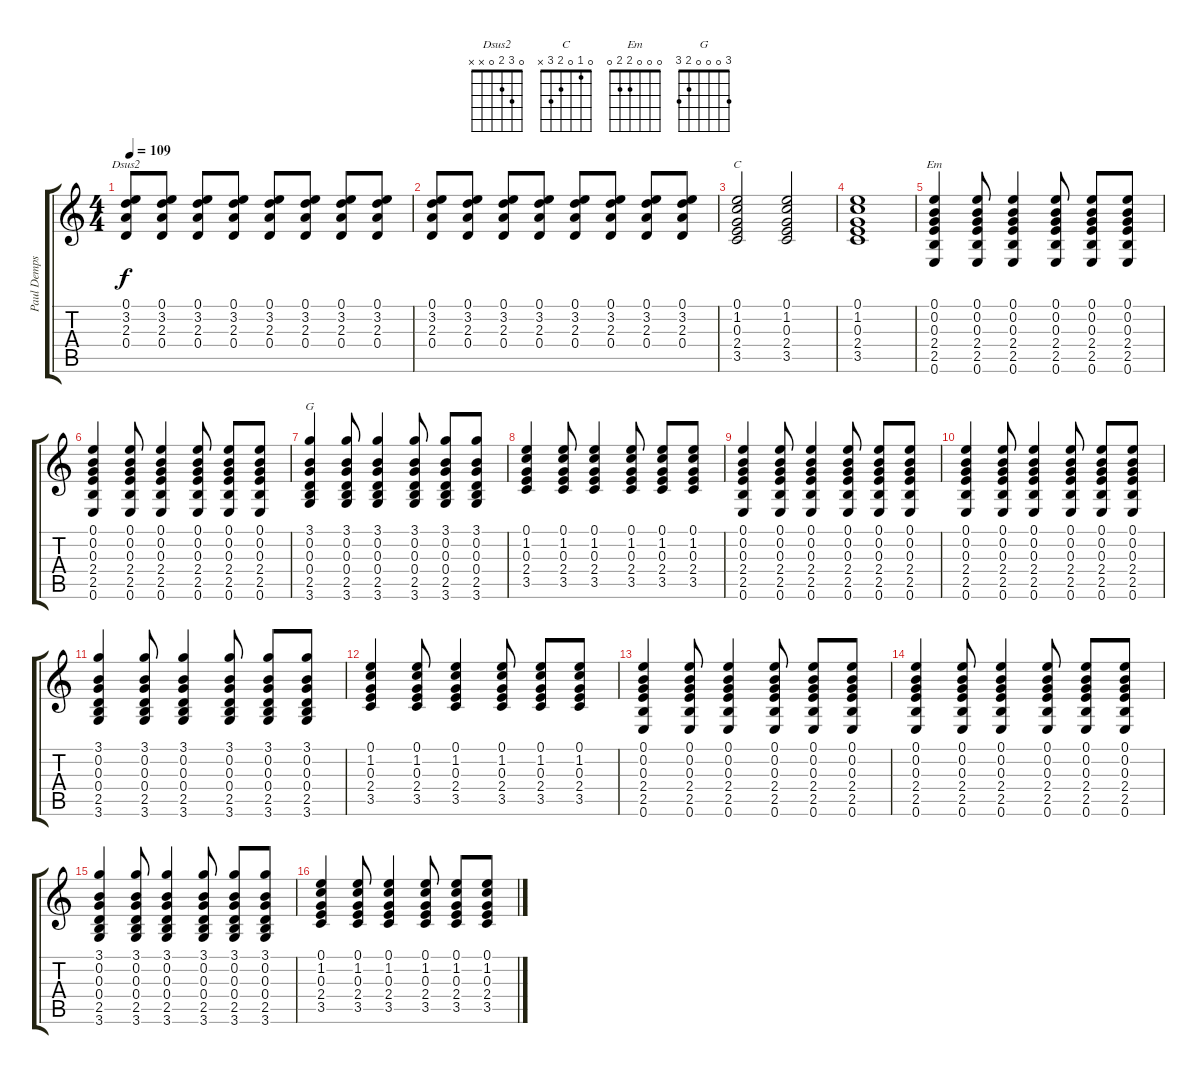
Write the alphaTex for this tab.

\track ("Paul Dempsy" "Paul Demps") {instrument acousticguitarsteel}
\staff {score tabs}
\tuning (E4 B3 G3 D3 A2 E2) {hide}
\chord ("Dsus2" 0 3 2 0 x x)
\chord ("C" 0 1 0 2 3 x)
\chord ("Em" 0 0 0 2 2 0)
\chord ("G" 3 0 0 0 2 3)
\ts (4 4)
\tempo 109
\clef g2
\ks c
(0.1 3.2 2.3 0.4).8{ch "Dsus2" dy f} (0.1 3.2 2.3 0.4).8 (0.1 3.2 2.3 0.4).8 (0.1 3.2 2.3 0.4).8 (0.1 3.2 2.3 0.4).8 (0.1 3.2 2.3 0.4).8 (0.1 3.2 2.3 0.4).8 (0.1 3.2 2.3 0.4).8 |
(0.1 3.2 2.3 0.4).8 (0.1 3.2 2.3 0.4).8 (0.1 3.2 2.3 0.4).8 (0.1 3.2 2.3 0.4).8 (0.1 3.2 2.3 0.4).8 (0.1 3.2 2.3 0.4).8 (0.1 3.2 2.3 0.4).8 (0.1 3.2 2.3 0.4).8 |
(0.1 1.2 0.3 2.4 3.5).2{ch "C"} (0.1 1.2 0.3 2.4 3.5).2 |
(0.1 1.2 0.3 2.4 3.5).1 |
(0.1 0.2 0.3 2.4 2.5 0.6).4{ch "Em"} (0.1 0.2 0.3 2.4 2.5 0.6).8 (0.1 0.2 0.3 2.4 2.5 0.6).4 (0.1 0.2 0.3 2.4 2.5 0.6).8 (0.1 0.2 0.3 2.4 2.5 0.6).8 (0.1 0.2 0.3 2.4 2.5 0.6).8 |
(0.1 0.2 0.3 2.4 2.5 0.6).4 (0.1 0.2 0.3 2.4 2.5 0.6).8 (0.1 0.2 0.3 2.4 2.5 0.6).4 (0.1 0.2 0.3 2.4 2.5 0.6).8 (0.1 0.2 0.3 2.4 2.5 0.6).8 (0.1 0.2 0.3 2.4 2.5 0.6).8 |
(3.1 0.2 0.3 0.4 2.5 3.6).4{ch "G"} (3.1 0.2 0.3 0.4 2.5 3.6).8 (3.1 0.2 0.3 0.4 2.5 3.6).4 (3.1 0.2 0.3 0.4 2.5 3.6).8 (3.1 0.2 0.3 0.4 2.5 3.6).8 (3.1 0.2 0.3 0.4 2.5 3.6).8 |
(0.1 1.2 0.3 2.4 3.5).4 (0.1 1.2 0.3 2.4 3.5).8 (0.1 1.2 0.3 2.4 3.5).4 (0.1 1.2 0.3 2.4 3.5).8 (0.1 1.2 0.3 2.4 3.5).8 (0.1 1.2 0.3 2.4 3.5).8 |
(0.1 0.2 0.3 2.4 2.5 0.6).4 (0.1 0.2 0.3 2.4 2.5 0.6).8 (0.1 0.2 0.3 2.4 2.5 0.6).4 (0.1 0.2 0.3 2.4 2.5 0.6).8 (0.1 0.2 0.3 2.4 2.5 0.6).8 (0.1 0.2 0.3 2.4 2.5 0.6).8 |
(0.1 0.2 0.3 2.4 2.5 0.6).4 (0.1 0.2 0.3 2.4 2.5 0.6).8 (0.1 0.2 0.3 2.4 2.5 0.6).4 (0.1 0.2 0.3 2.4 2.5 0.6).8 (0.1 0.2 0.3 2.4 2.5 0.6).8 (0.1 0.2 0.3 2.4 2.5 0.6).8 |
(3.1 0.2 0.3 0.4 2.5 3.6).4 (3.1 0.2 0.3 0.4 2.5 3.6).8 (3.1 0.2 0.3 0.4 2.5 3.6).4 (3.1 0.2 0.3 0.4 2.5 3.6).8 (3.1 0.2 0.3 0.4 2.5 3.6).8 (3.1 0.2 0.3 0.4 2.5 3.6).8 |
(0.1 1.2 0.3 2.4 3.5).4 (0.1 1.2 0.3 2.4 3.5).8 (0.1 1.2 0.3 2.4 3.5).4 (0.1 1.2 0.3 2.4 3.5).8 (0.1 1.2 0.3 2.4 3.5).8 (0.1 1.2 0.3 2.4 3.5).8 |
(0.1 0.2 0.3 2.4 2.5 0.6).4 (0.1 0.2 0.3 2.4 2.5 0.6).8 (0.1 0.2 0.3 2.4 2.5 0.6).4 (0.1 0.2 0.3 2.4 2.5 0.6).8 (0.1 0.2 0.3 2.4 2.5 0.6).8 (0.1 0.2 0.3 2.4 2.5 0.6).8 |
(0.1 0.2 0.3 2.4 2.5 0.6).4 (0.1 0.2 0.3 2.4 2.5 0.6).8 (0.1 0.2 0.3 2.4 2.5 0.6).4 (0.1 0.2 0.3 2.4 2.5 0.6).8 (0.1 0.2 0.3 2.4 2.5 0.6).8 (0.1 0.2 0.3 2.4 2.5 0.6).8 |
(3.1 0.2 0.3 0.4 2.5 3.6).4 (3.1 0.2 0.3 0.4 2.5 3.6).8 (3.1 0.2 0.3 0.4 2.5 3.6).4 (3.1 0.2 0.3 0.4 2.5 3.6).8 (3.1 0.2 0.3 0.4 2.5 3.6).8 (3.1 0.2 0.3 0.4 2.5 3.6).8 |
(0.1 1.2 0.3 2.4 3.5).4 (0.1 1.2 0.3 2.4 3.5).8 (0.1 1.2 0.3 2.4 3.5).4 (0.1 1.2 0.3 2.4 3.5).8 (0.1 1.2 0.3 2.4 3.5).8 (0.1 1.2 0.3 2.4 3.5).8
